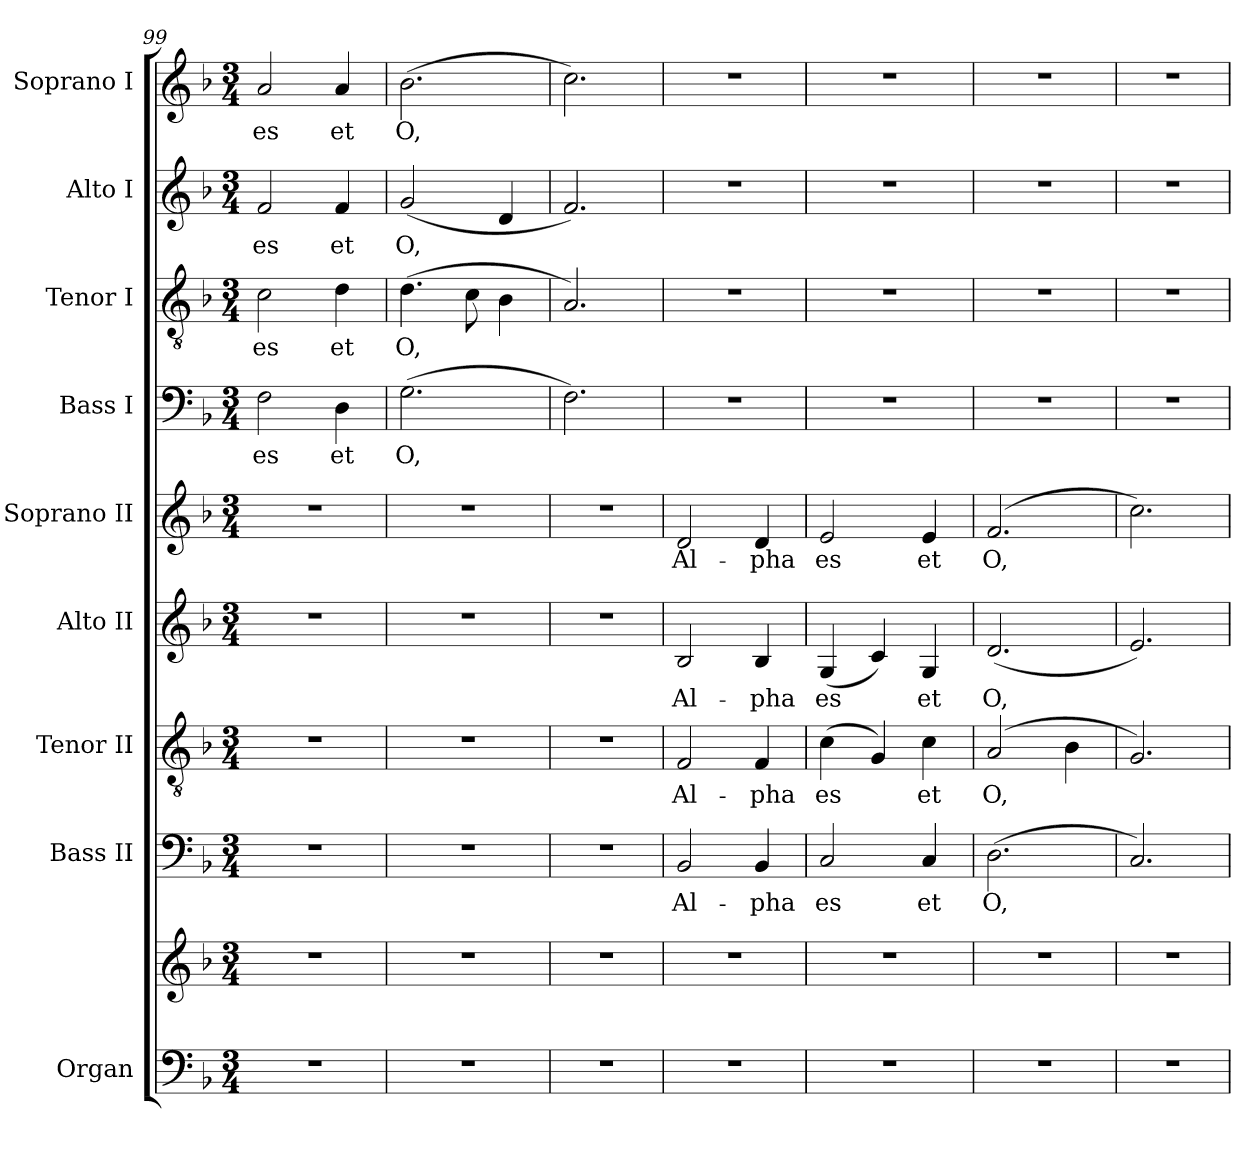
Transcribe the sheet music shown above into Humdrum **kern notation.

**kern	**kern	**kern	**text	**kern	**text	**kern	**text	**kern	**text	**kern	**text	**kern	**text	**kern	**text	**kern	**text
*part9	*part9	*part8	*part8	*part7	*part7	*part6	*part6	*part5	*part5	*part4	*part4	*part3	*part3	*part2	*part2	*part1	*part1
*staff10	*staff9	*staff8	*staff8	*staff7	*staff7	*staff6	*staff6	*staff5	*staff5	*staff4	*staff4	*staff3	*staff3	*staff2	*staff2	*staff1	*staff1
*I"Organ	*	*I"Bass II	*	*I"Tenor II	*	*I"Alto II	*	*I"Soprano II	*	*I"Bass I	*	*I"Tenor I	*	*I"Alto I	*	*I"Soprano I	*
*	*	*	*	*	*	*	*	*I'Pno	*	*	*	*	*	*	*	*I'Pno	*
*clefF4	*clefG2	*clefF4	*	*clefGv2	*	*clefG2	*	*clefG2	*	*clefF4	*	*clefGv2	*	*clefG2	*	*clefG2	*
*k[b-]	*k[b-]	*k[b-]	*	*k[b-]	*	*k[b-]	*	*k[b-]	*	*k[b-]	*	*k[b-]	*	*k[b-]	*	*k[b-]	*
*F:	*F:	*F:	*	*F:	*	*F:	*	*F:	*	*F:	*	*F:	*	*F:	*	*F:	*
*M3/4	*M3/4	*M3/4	*	*M3/4	*	*M3/4	*	*M3/4	*	*M3/4	*	*M3/4	*	*M3/4	*	*M3/4	*
=99	=99	=99	=99	=99	=99	=99	=99	=99	=99	=99	=99	=99	=99	=99	=99	=99	=99
2.r	2.r	2.r	.	2.r	.	2.r	.	2.r	.	2F\	es	2c\	es	2f/	es	2a/	es
.	.	.	.	.	.	.	.	.	.	4D\	et	4d\	et	4f/	et	4a/	et
=100	=100	=100	=100	=100	=100	=100	=100	=100	=100	=100	=100	=100	=100	=100	=100	=100	=100
2.r	2.r	2.r	.	2.r	.	2.r	.	2.r	.	(2.G\	O,	(4.d\	O,	(2g/	O,	(2.b-\	O,
.	.	.	.	.	.	.	.	.	.	.	.	8c\	.	.	.	.	.
.	.	.	.	.	.	.	.	.	.	.	.	4B-\	.	4d/	.	.	.
=101	=101	=101	=101	=101	=101	=101	=101	=101	=101	=101	=101	=101	=101	=101	=101	=101	=101
2.r	2.r	2.r	.	2.r	.	2.r	.	2.r	.	2.F\)	.	2.A/)	.	2.f/)	.	2.cc\)	.
=102	=102	=102	=102	=102	=102	=102	=102	=102	=102	=102	=102	=102	=102	=102	=102	=102	=102
2.r	2.r	2BB-/	Al-	2F/	Al-	2B-/	Al-	2d/	Al-	2.r	.	2.r	.	2.r	.	2.r	.
.	.	4BB-/	-pha	4F/	-pha	4B-/	-pha	4d/	-pha	.	.	.	.	.	.	.	.
=103	=103	=103	=103	=103	=103	=103	=103	=103	=103	=103	=103	=103	=103	=103	=103	=103	=103
2.r	2.r	2C/	es	(4c\	es	(4G/	es	2e/	es	2.r	.	2.r	.	2.r	.	2.r	.
.	.	.	.	4G/)	.	4c/)	.	.	.	.	.	.	.	.	.	.	.
.	.	4C/	et	4c\	et	4G/	et	4e/	et	.	.	.	.	.	.	.	.
=104	=104	=104	=104	=104	=104	=104	=104	=104	=104	=104	=104	=104	=104	=104	=104	=104	=104
2.r	2.r	(2.D\	O,	(2A/	O,	(2.d/	O,	(2.f/	O,	2.r	.	2.r	.	2.r	.	2.r	.
.	.	.	.	4B-\	.	.	.	.	.	.	.	.	.	.	.	.	.
!!LO:LB:g=z
=105	=105	=105	=105	=105	=105	=105	=105	=105	=105	=105	=105	=105	=105	=105	=105	=105	=105
2.r	2.r	2.C/)	.	2.G/)	.	2.e/)	.	2.cc\)	.	2.r	.	2.r	.	2.r	.	2.r	.
=	=	=	=	=	=	=	=	=	=	=	=	=	=	=	=	=	=
*-	*-	*-	*-	*-	*-	*-	*-	*-	*-	*-	*-	*-	*-	*-	*-	*-	*-
